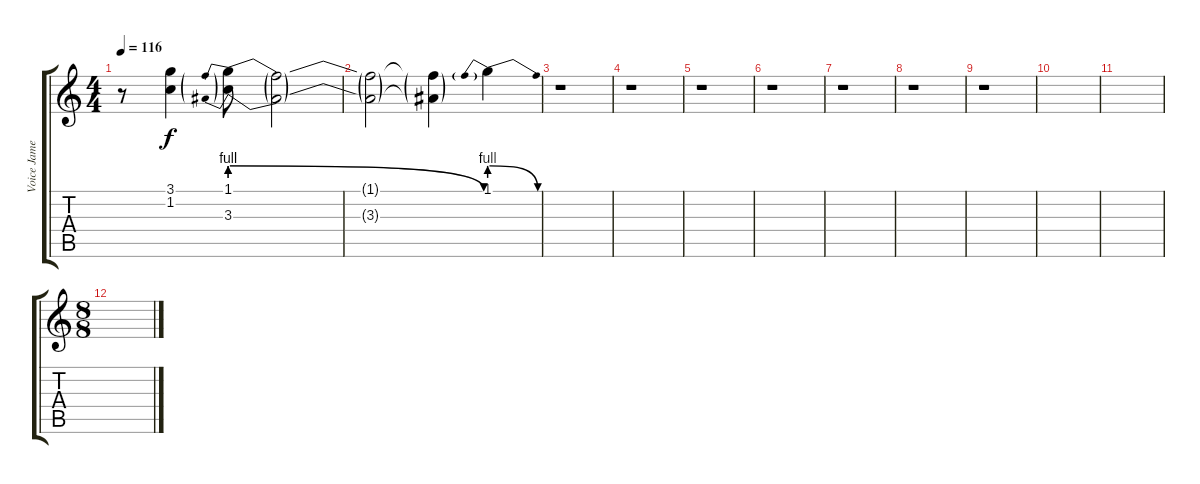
\track ("Voice James" "Voice Jame") {instrument distortionguitar}
\staff {score tabs}
\tuning (E4 B3 G3 D3 A2 E2) {hide}
\ts (4 4)
\tempo 116
\clef g2
\ks c
r.8{dy f} (3.1 1.2).4 (1.1{be (prebendrelease 0 4 60 0)} 3.3{be (prebendrelease 0 4 60 0)}).8 (1.1{t} 3.3{t}).2 |
(1.1{t} 3.3{t}).2 (1.1{t} 3.3{t}).4 1.1{be (prebendrelease 0 4 60 0)}.4 |
r.1 |
r.1 |
r.1 |
r.1 |
r.1 |
r.1 |
r.1 |
|
|
\ts (8 8)
